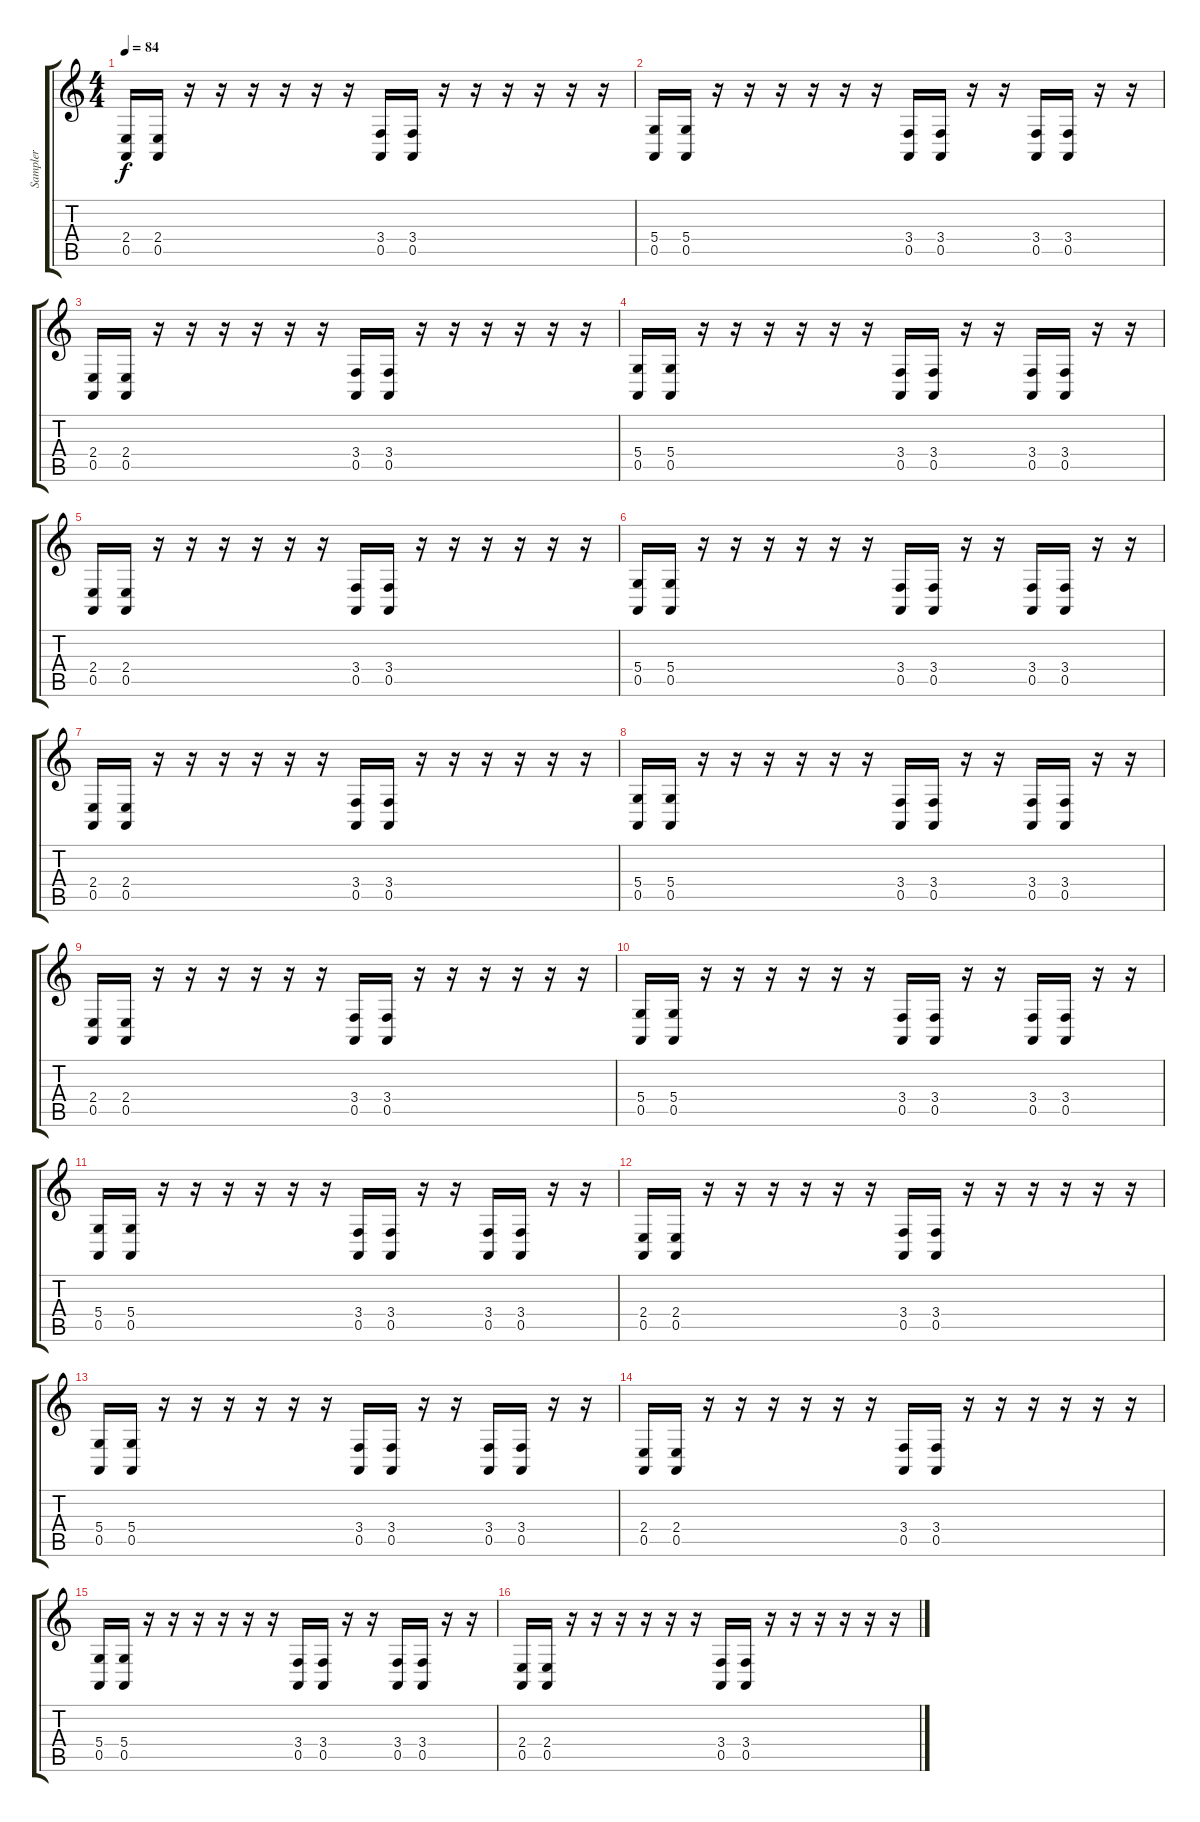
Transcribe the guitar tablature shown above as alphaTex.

\track ("Sampler" "Sampler") {instrument viola}
\staff {score tabs}
\tuning (E4 B3 G3 D3 A2 E2) {hide}
\ts (4 4)
\tempo 84
\clef g2
\ks c
(2.4 0.5).16{dy f} (2.4 0.5).16 r.16 r.16 r.16 r.16 r.16 r.16 (3.4 0.5).16 (3.4 0.5).16 r.16 r.16 r.16 r.16 r.16 r.16 |
(5.4 0.5).16 (5.4 0.5).16 r.16 r.16 r.16 r.16 r.16 r.16 (3.4 0.5).16 (3.4 0.5).16 r.16 r.16 (3.4 0.5).16 (3.4 0.5).16 r.16 r.16 |
(2.4 0.5).16 (2.4 0.5).16 r.16 r.16 r.16 r.16 r.16 r.16 (3.4 0.5).16 (3.4 0.5).16 r.16 r.16 r.16 r.16 r.16 r.16 |
(5.4 0.5).16 (5.4 0.5).16 r.16 r.16 r.16 r.16 r.16 r.16 (3.4 0.5).16 (3.4 0.5).16 r.16 r.16 (3.4 0.5).16 (3.4 0.5).16 r.16 r.16 |
(2.4 0.5).16 (2.4 0.5).16 r.16 r.16 r.16 r.16 r.16 r.16 (3.4 0.5).16 (3.4 0.5).16 r.16 r.16 r.16 r.16 r.16 r.16 |
(5.4 0.5).16 (5.4 0.5).16 r.16 r.16 r.16 r.16 r.16 r.16 (3.4 0.5).16 (3.4 0.5).16 r.16 r.16 (3.4 0.5).16 (3.4 0.5).16 r.16 r.16 |
(2.4 0.5).16 (2.4 0.5).16 r.16 r.16 r.16 r.16 r.16 r.16 (3.4 0.5).16 (3.4 0.5).16 r.16 r.16 r.16 r.16 r.16 r.16 |
(5.4 0.5).16 (5.4 0.5).16 r.16 r.16 r.16 r.16 r.16 r.16 (3.4 0.5).16 (3.4 0.5).16 r.16 r.16 (3.4 0.5).16 (3.4 0.5).16 r.16 r.16 |
(2.4 0.5).16 (2.4 0.5).16 r.16 r.16 r.16 r.16 r.16 r.16 (3.4 0.5).16 (3.4 0.5).16 r.16 r.16 r.16 r.16 r.16 r.16 |
(5.4 0.5).16 (5.4 0.5).16 r.16 r.16 r.16 r.16 r.16 r.16 (3.4 0.5).16 (3.4 0.5).16 r.16 r.16 (3.4 0.5).16 (3.4 0.5).16 r.16 r.16 |
(5.4 0.5).16 (5.4 0.5).16 r.16 r.16 r.16 r.16 r.16 r.16 (3.4 0.5).16 (3.4 0.5).16 r.16 r.16 (3.4 0.5).16 (3.4 0.5).16 r.16 r.16 |
(2.4 0.5).16 (2.4 0.5).16 r.16 r.16 r.16 r.16 r.16 r.16 (3.4 0.5).16 (3.4 0.5).16 r.16 r.16 r.16 r.16 r.16 r.16 |
(5.4 0.5).16 (5.4 0.5).16 r.16 r.16 r.16 r.16 r.16 r.16 (3.4 0.5).16 (3.4 0.5).16 r.16 r.16 (3.4 0.5).16 (3.4 0.5).16 r.16 r.16 |
(2.4 0.5).16 (2.4 0.5).16 r.16 r.16 r.16 r.16 r.16 r.16 (3.4 0.5).16 (3.4 0.5).16 r.16 r.16 r.16 r.16 r.16 r.16 |
(5.4 0.5).16 (5.4 0.5).16 r.16 r.16 r.16 r.16 r.16 r.16 (3.4 0.5).16 (3.4 0.5).16 r.16 r.16 (3.4 0.5).16 (3.4 0.5).16 r.16 r.16 |
(2.4 0.5).16 (2.4 0.5).16 r.16 r.16 r.16 r.16 r.16 r.16 (3.4 0.5).16 (3.4 0.5).16 r.16 r.16 r.16 r.16 r.16 r.16
